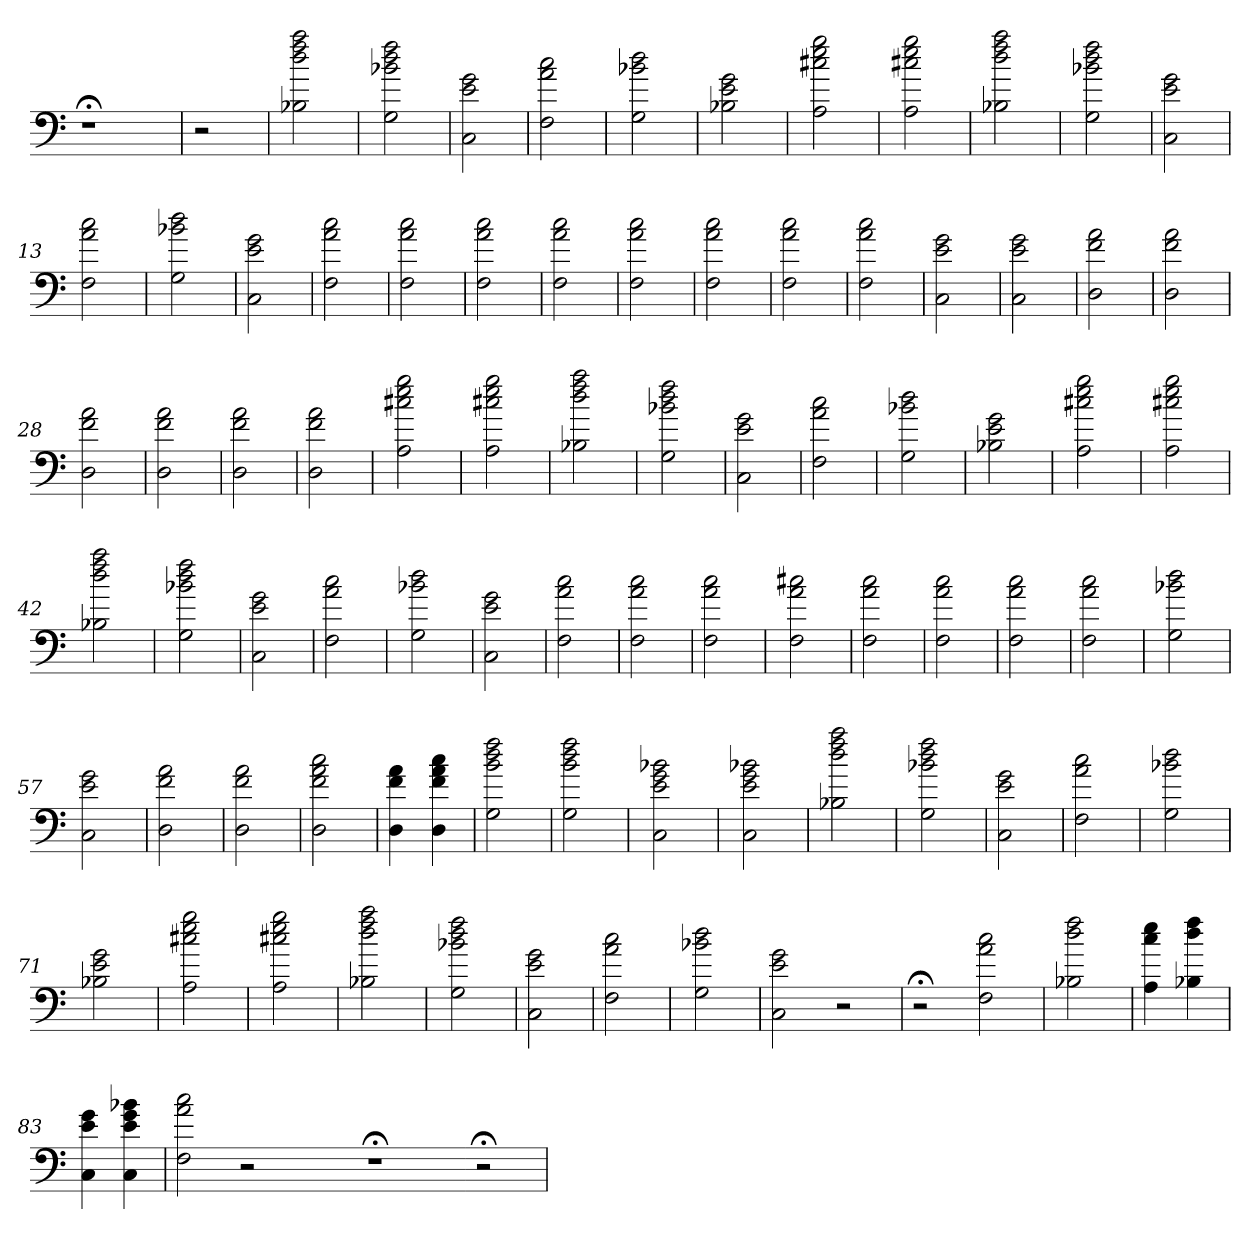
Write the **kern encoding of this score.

**kern
*part1
*staff1
=
1r;<
=1
2r
=2
2B-X 2dd 2ff 2aa
=3
2G 2b-X 2dd 2ff
=4
2C 2e 2g
=5
2F 2a 2cc
=6
2G 2b-X 2dd
=7
2B-X 2e 2g
=8
2A 2cc#X 2ee 2gg
=9
2A 2cc#X 2ee 2gg
=10
2B-X 2dd 2ff 2aa
=11
2G 2b-X 2dd 2ff
=12
2C 2e 2g
=13
2F 2a 2cc
=14
2G 2b-X 2dd
=15
2C 2e 2g
=16
2F 2a 2cc
=17
2F 2a 2cc
=18
2F 2a 2cc
=19
2F 2a 2cc
=20
2F 2a 2cc
=21
2F 2a 2cc
=22
2F 2a 2cc
=23
2F 2a 2cc
=24
2C 2e 2g
=25
2C 2e 2g
=26
2D 2f 2a
=27
2D 2f 2a
=28
2D 2f 2a
=29
2D 2f 2a
=30
2D 2f 2a
=31
2D 2f 2a
=32
2A 2cc#X 2ee 2gg
=33
2A 2cc#X 2ee 2gg
=34
2B-X 2dd 2ff 2aa
=35
2G 2b-X 2dd 2ff
=36
2C 2e 2g
=37
2F 2a 2cc
=38
2G 2b-X 2dd
=39
2B-X 2e 2g
=40
2A 2cc#X 2ee 2gg
=41
2A 2cc#X 2ee 2gg
=42
2B-X 2dd 2ff 2aa
=43
2G 2b-X 2dd 2ff
=44
2C 2e 2g
=45
2F 2a 2cc
=46
2G 2b-X 2dd
=47
2C 2e 2g
=48
2F 2a 2cc
=49
2F 2a 2cc
=50
2F 2a 2cc
=51
2F 2a 2cc#X
=52
2F 2a 2cc
=53
2F 2a 2cc
=54
2F 2a 2cc
=55
2F 2a 2cc
=56
2G 2b-X 2dd
=57
2C 2e 2g
=58
2D 2f 2a
=59
2D 2f 2a
=60
2D 2f 2a 2cc
=61
4D 4f 4a
4D 4f 4a 4cc
=62
2G 2b 2dd 2ff
=63
2G 2b 2dd 2ff
=64
2C 2e 2g 2b-X
=65
2C 2e 2g 2b-X
=66
2B-X 2dd 2ff 2aa
=67
2G 2b-X 2dd 2ff
=68
2C 2e 2g
=69
2F 2a 2cc
=70
2G 2b-X 2dd
=71
2B-X 2e 2g
=72
2A 2cc#X 2ee 2gg
=73
2A 2cc#X 2ee 2gg
=74
2B-X 2dd 2ff 2aa
=75
2G 2b-X 2dd 2ff
=76
2C 2e 2g
=77
2F 2a 2cc
=78
2G 2b-X 2dd
=79
2C 2e 2g
2r
=80
2r;<
2F 2a 2cc
=81
2B-X 2dd 2ff
=82
4A 4cc 4ee
4B-X 4dd 4ff
=83
4C 4e 4g
4C 4e 4g 4b-X
=84
2F 2a 2cc
2r
2ryy
1r;<
=85-
2r;<
=
*-
